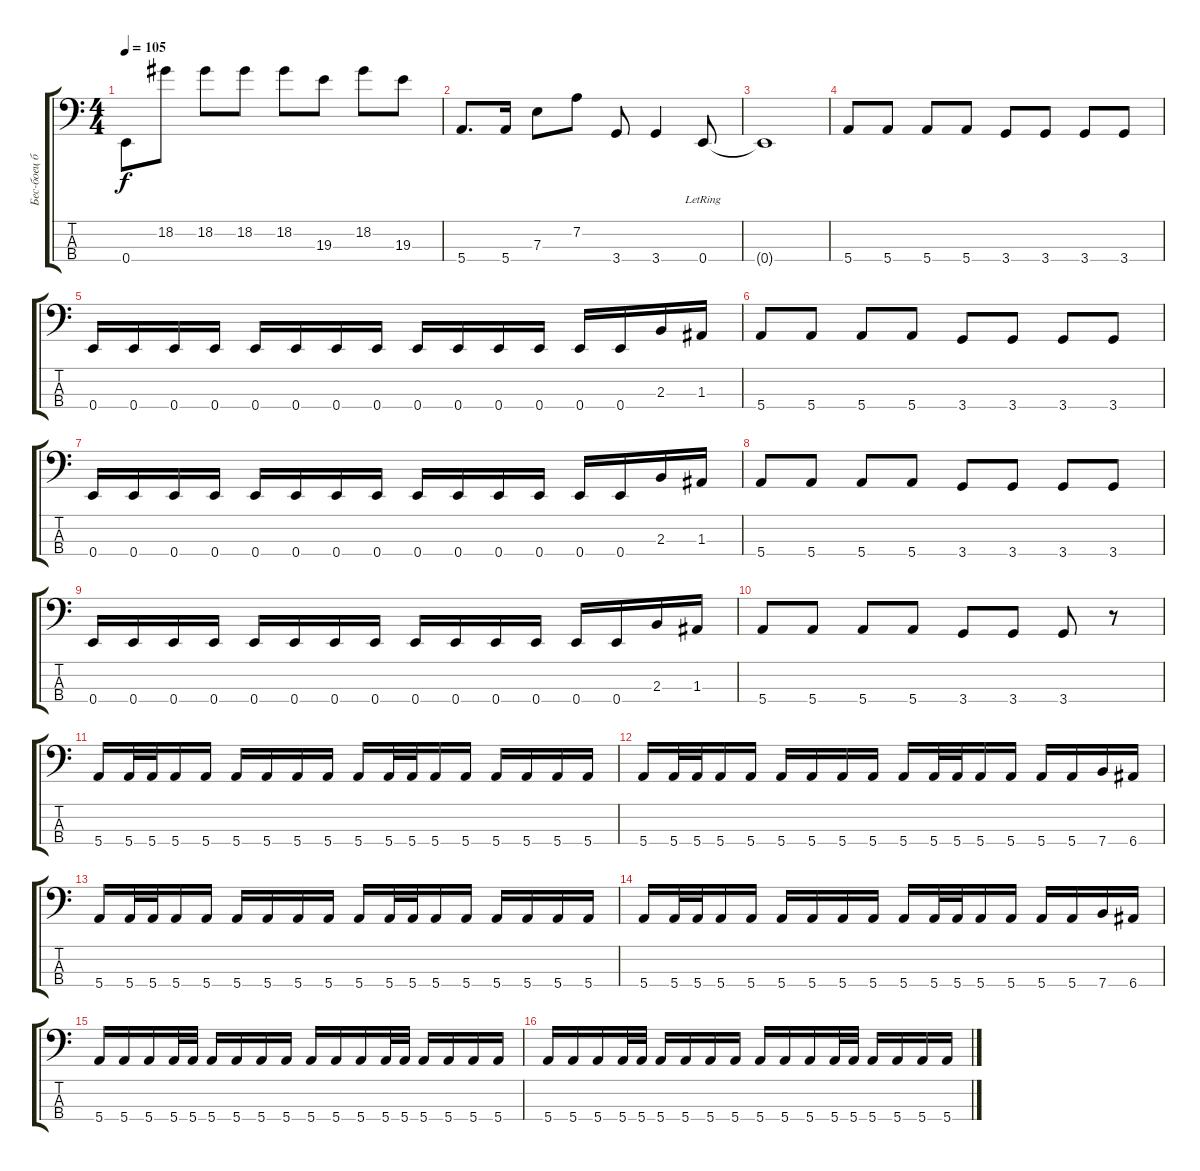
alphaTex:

\track ("Бес-боец басуха" "Бес-боец б") {instrument electricbassfinger}
\staff {score tabs}
\tuning (G2 D2 A1 E1) {hide}
\ts (4 4)
\tempo 105
\clef f4
\ks c
0.4{t}.8{dy f} 18.2.8 18.2.8 18.2.8 18.2.8 19.3.8 18.2.8 19.3.8 |
5.4.8{d} 5.4.16 7.3.8 7.2.8 3.4.8 3.4.4 0.4{lr}.8 |
0.4{t}.1 |
5.4.8 5.4.8 5.4.8 5.4.8 3.4.8 3.4.8 3.4.8 3.4.8 |
0.4.16 0.4.16 0.4.16 0.4.16 0.4.16 0.4.16 0.4.16 0.4.16 0.4.16 0.4.16 0.4.16 0.4.16 0.4.16 0.4.16 2.3.16 1.3.16 |
5.4.8 5.4.8 5.4.8 5.4.8 3.4.8 3.4.8 3.4.8 3.4.8 |
0.4.16 0.4.16 0.4.16 0.4.16 0.4.16 0.4.16 0.4.16 0.4.16 0.4.16 0.4.16 0.4.16 0.4.16 0.4.16 0.4.16 2.3.16 1.3.16 |
5.4.8 5.4.8 5.4.8 5.4.8 3.4.8 3.4.8 3.4.8 3.4.8 |
0.4.16 0.4.16 0.4.16 0.4.16 0.4.16 0.4.16 0.4.16 0.4.16 0.4.16 0.4.16 0.4.16 0.4.16 0.4.16 0.4.16 2.3.16 1.3.16 |
5.4.8 5.4.8 5.4.8 5.4.8 3.4.8 3.4.8 3.4.8 r.8 |
5.4.16 5.4.32 5.4.32 5.4.16 5.4.16 5.4.16 5.4.16 5.4.16 5.4.16 5.4.16 5.4.32 5.4.32 5.4.16 5.4.16 5.4.16 5.4.16 5.4.16 5.4.16 |
5.4.16 5.4.32 5.4.32 5.4.16 5.4.16 5.4.16 5.4.16 5.4.16 5.4.16 5.4.16 5.4.32 5.4.32 5.4.16 5.4.16 5.4.16 5.4.16 7.4.16 6.4.16 |
5.4.16 5.4.32 5.4.32 5.4.16 5.4.16 5.4.16 5.4.16 5.4.16 5.4.16 5.4.16 5.4.32 5.4.32 5.4.16 5.4.16 5.4.16 5.4.16 5.4.16 5.4.16 |
5.4.16 5.4.32 5.4.32 5.4.16 5.4.16 5.4.16 5.4.16 5.4.16 5.4.16 5.4.16 5.4.32 5.4.32 5.4.16 5.4.16 5.4.16 5.4.16 7.4.16 6.4.16 |
5.4.16 5.4.16 5.4.16 5.4.32 5.4.32 5.4.16 5.4.16 5.4.16 5.4.16 5.4.16 5.4.16 5.4.16 5.4.32 5.4.32 5.4.16 5.4.16 5.4.16 5.4.16 |
5.4.16 5.4.16 5.4.16 5.4.32 5.4.32 5.4.16 5.4.16 5.4.16 5.4.16 5.4.16 5.4.16 5.4.16 5.4.32 5.4.32 5.4.16 5.4.16 5.4.16 5.4.16
